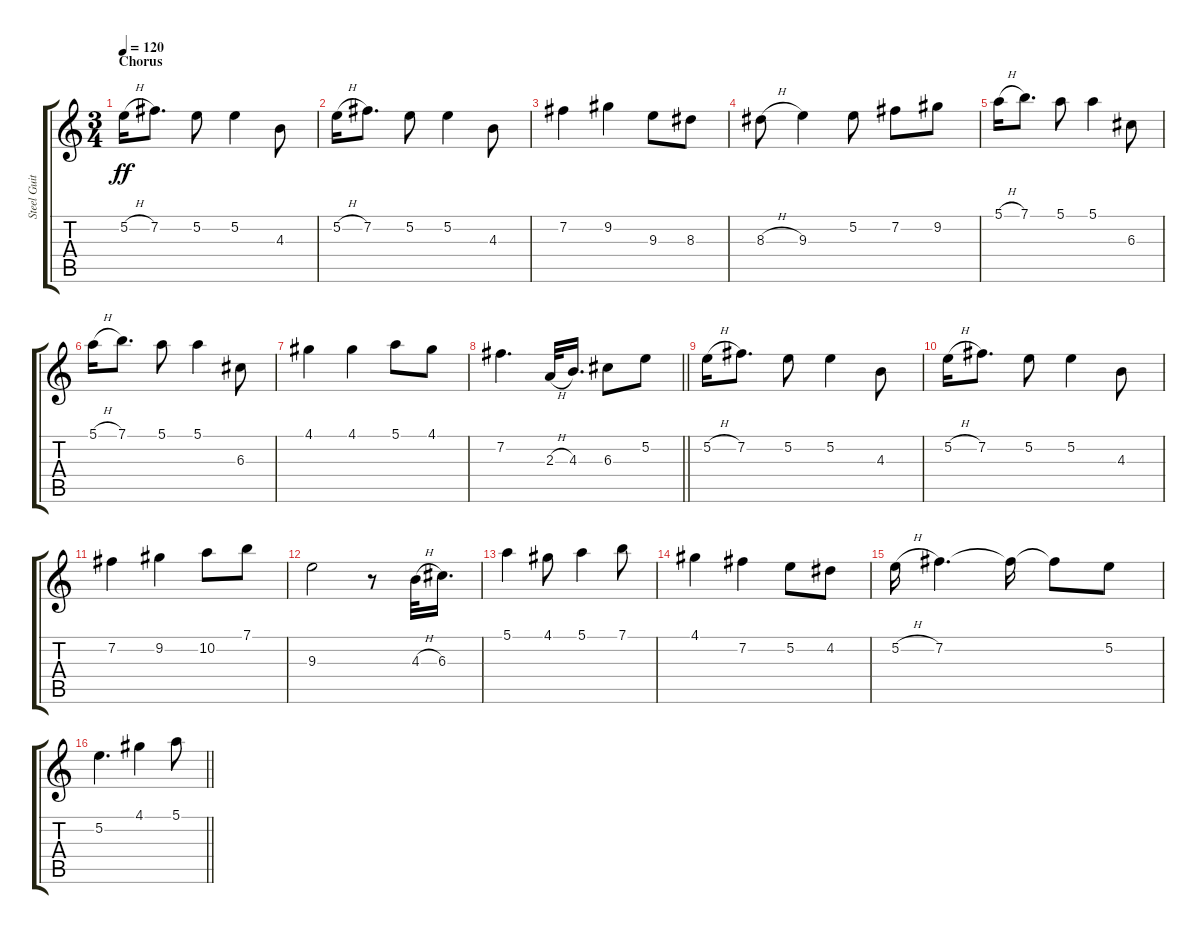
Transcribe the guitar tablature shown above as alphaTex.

\track ("Steel Guitar" "Steel Guit") {instrument acousticguitarsteel}
\staff {score tabs}
\tuning (E4 B3 G3 D3 A2 E2) {hide}
\ts (3 4)
\section ("" "Chorus")
\tempo 120
\clef g2
\ks c
5.2{h}.16{dy ff} 7.2.8{d} 5.2.8 5.2.4 4.3.8 |
5.2{h}.16 7.2.8{d} 5.2.8 5.2.4 4.3.8 |
7.2.4 9.2.4 9.3.8 8.3.8 |
8.3{h}.8 9.3.4 5.2.8 7.2.8 9.2.8 |
5.1{h}.16 7.1.8{d} 5.1.8 5.1.4 6.3.8 |
5.1{h}.16 7.1.8{d} 5.1.8 5.1.4 6.3.8 |
4.1.4 4.1.4 5.1.8 4.1.8 |
\barLineRight lightlight
7.2.4{d} 2.3{h}.32 4.3.16{d} 6.3.8 5.2.8 |
5.2{h}.16 7.2.8{d} 5.2.8 5.2.4 4.3.8 |
5.2{h}.16 7.2.8{d} 5.2.8 5.2.4 4.3.8 |
7.2.4 9.2.4 10.2.8 7.1.8 |
9.3.2 r.8 4.3{h}.32 6.3.16{d} |
5.1.4 4.1.8 5.1.4 7.1.8 |
4.1.4 7.2.4 5.2.8 4.2.8 |
5.2{h}.16 7.2.4{d} 7.2{t}.16 7.2{t}.8 5.2.8 |
\barLineRight lightlight
5.2.4{d} 4.1.4 5.1.8
